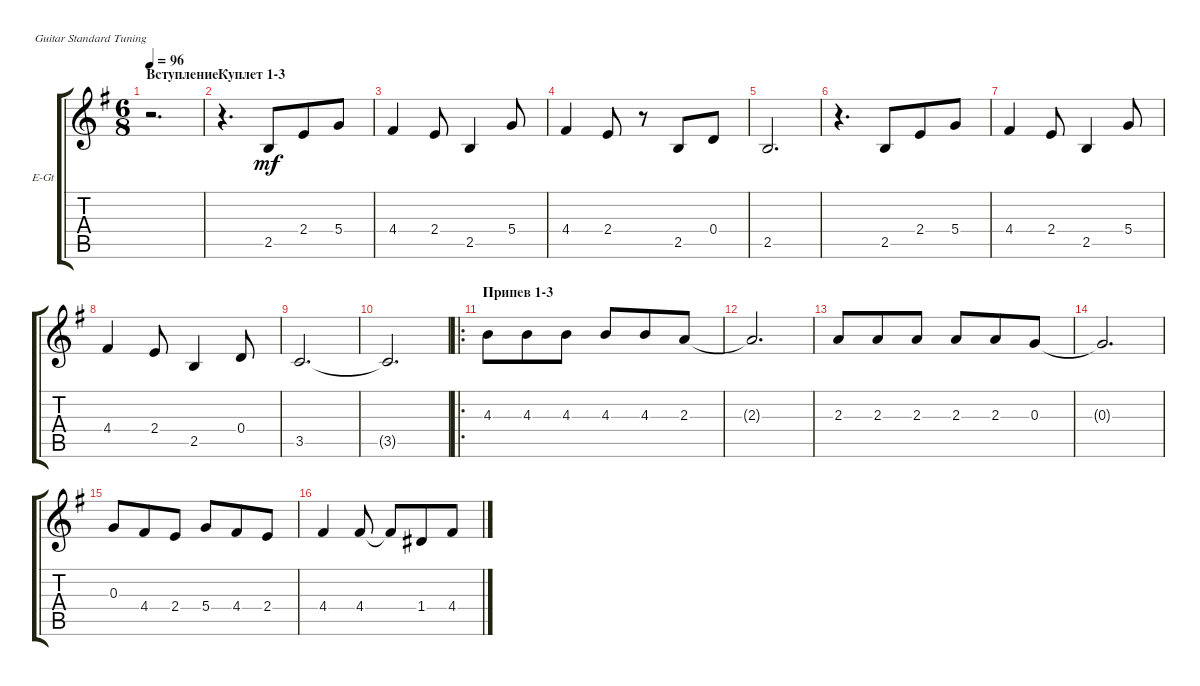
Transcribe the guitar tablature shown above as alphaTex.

\defaultSystemsLayout 4
\bracketExtendMode groupsimilarinstruments
\firstSystemTrackNameOrientation horizontal
\otherSystemsTrackNameOrientation horizontal
\track ("Electric Guitar" "E-Gt") {instrument electricguitarclean}
\staff {score tabs}
\tuning (E4 B3 G3 D3 A2 E2)
\ts (6 8)
\section ("" "Вступление")
\tempo 96
\clef g2
\scale
0.511811
\ks eminor
r.2{d dy mf instrument electricguitarclean} |
\section ("" "Куплет 1-3")
\scale
0.244094 r.4{d} 2.5.8 2.4.8 5.4.8 |
\scale
0.244094 4.4.4 2.4.8 2.5.4 5.4.8 |
4.4.4 2.4.8 r.8 2.5.8 0.4.8 |
2.5.2{d} |
r.4{d} 2.5.8 2.4.8 5.4.8 |
4.4.4 2.4.8 2.5.4 5.4.8 |
4.4.4 2.4.8 2.5.4 0.4.8 |
3.5.2{d} |
3.5{t}.2{d} |
\ro
\section ("" "Припев 1-3")
4.3.8 4.3.8 4.3.8 4.3.8 4.3.8 2.3.8 |
2.3{t}.2{d} |
2.3.8 2.3.8 2.3.8 2.3.8 2.3.8 0.3.8 |
0.3{t}.2{d} |
0.3.8 4.4.8 2.4.8 5.4.8 4.4.8 2.4.8 |
4.4.4 4.4.8 4.4{t}.8 1.4.8 4.4.8
